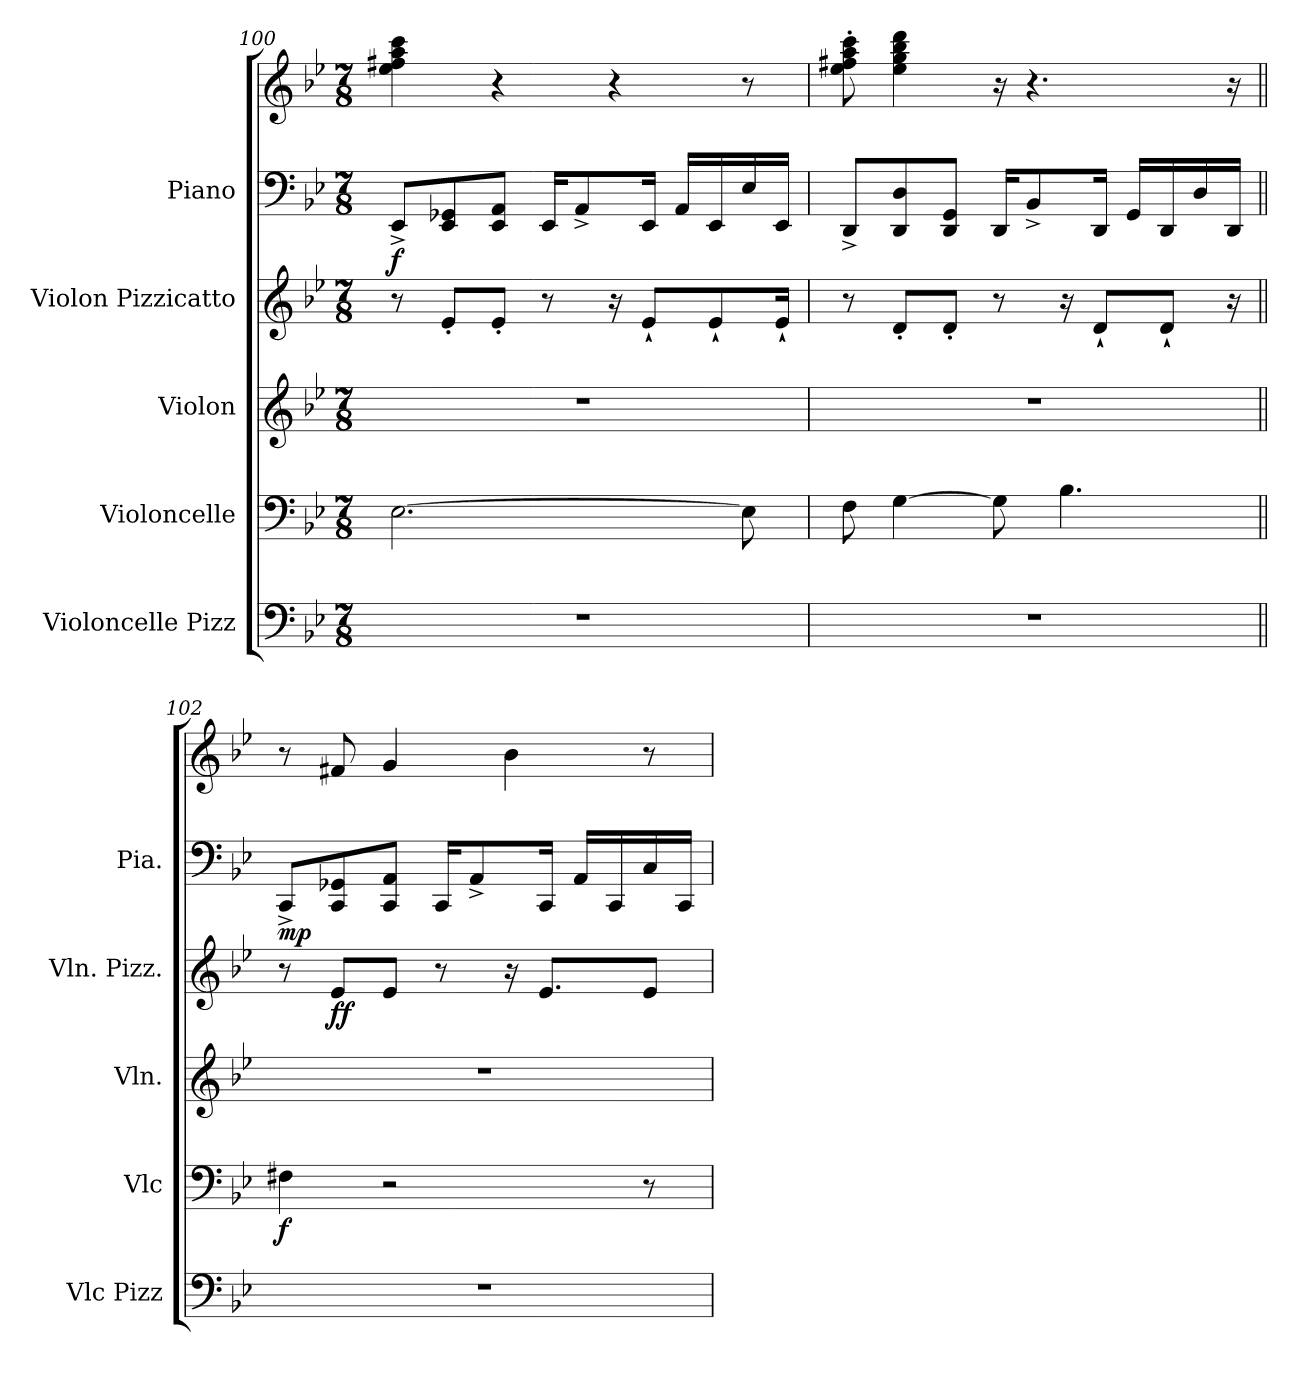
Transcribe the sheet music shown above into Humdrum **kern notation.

**kern	**kern	**dynam	**kern	**kern	**dynam	**kern	**kern	**dynam
*part5	*part4	*part4	*part3	*part2	*part2	*part1	*part1	*part1
*staff6	*staff5	*staff5	*staff4	*staff3	*staff3	*staff2	*staff1	*staff1/2
*I"Violoncelle Pizz	*I"Violoncelle	*	*I"Violon	*I"Violon Pizzicatto	*	*I"Piano	*	*
*I'Vlc Pizz	*I'Vlc	*	*I'Vln.	*I'Vln. Pizz.	*	*I'Pia.	*	*
*clefF4	*clefF4	*	*clefG2	*clefG2	*	*clefF4	*clefG2	*
*k[b-e-]	*k[b-e-]	*	*k[b-e-]	*k[b-e-]	*	*k[b-e-]	*k[b-e-]	*
*M7/8	*M7/8	*	*M7/8	*M7/8	*	*M7/8	*M7/8	*
=100	=100	=100	=100	=100	=100	=100	=100	=100
!	!	!	!	!	!	!	!	!LO:DY:b=2
2..r	[2.E-\	.	2..r	8r	.	8EE-^/L	4ee-\ 4ff#X\ 4aa\ 4ccc\	f
.	.	.	.	8e-'/L	.	8EE-/ 8GG-X/	.	.
.	.	.	.	8e-'/J	.	8EE-/ 8AA/J	4r	.
.	.	.	.	8r	.	16EE-/KL	.	.
.	.	.	.	.	.	8AA^/	.	.
.	.	.	.	16r	.	.	4r	.
.	.	.	.	8e-`/L	.	16EE-/Jk	.	.
.	.	.	.	.	.	16AA/LL	.	.
.	.	.	.	8e-`/	.	16EE-/	.	.
.	8E-\]	.	.	.	.	16E-/	8r	.
.	.	.	.	16e-`/Jk	.	16EE-/JJ	.	.
=101	=101	=101	=101	=101	=101	=101	=101	=101
2..r	8F\	.	2..r	8r	.	8DD^/L	8ee-\' 8ff#X\' 8aa\' 8ccc\'	.
.	[4G\	.	.	8d'/L	.	8DD/ 8D/	4ee-\ 4gg\ 4bb-\ 4ddd\	.
.	.	.	.	8d'/J	.	8DD/ 8GG/J	.	.
.	8G\]	.	.	8r	.	16DD/KL	16r	.
.	.	.	.	.	.	8BB-^/	4.r	.
.	4.B-\	.	.	16r	.	.	.	.
.	.	.	.	8d`/L	.	16DD/Jk	.	.
.	.	.	.	.	.	16GG/LL	.	.
.	.	.	.	8d`/J	.	16DD/	.	.
.	.	.	.	.	.	16D/	.	.
.	.	.	.	16r	.	16DD/JJ	16r	.
=102||	=102||	=102||	=102||	=102||	=102||	=102||	=102||	=102||
*	*	*	*	*	*	*	*MM82	*
!	!	!LO:DY:b	!	!	!	!	!	!LO:DY:b=2
2..r	4F#X\	f	2..r	8r	.	8CC^/L	8r	mp
!	!	!	!	!	!LO:DY:b	!	!	!
.	.	.	.	8e-/L	ff	8CC/ 8GG-X/	8f#X/	.
.	2r	.	.	8e-/J	.	8CC/ 8AA/J	4g/	.
.	.	.	.	8r	.	16CC/KL	.	.
.	.	.	.	.	.	8AA^/	.	.
.	.	.	.	16r	.	.	4b-\	.
.	.	.	.	8.e-/L	.	16CC/Jk	.	.
.	.	.	.	.	.	16AA/LL	.	.
.	.	.	.	.	.	16CC/	.	.
.	8r	.	.	8e-/J	.	16C/	8r	.
.	.	.	.	.	.	16CC/JJ	.	.
=	=	=	=	=	=	=	=	=
*-	*-	*-	*-	*-	*-	*-	*-	*-
